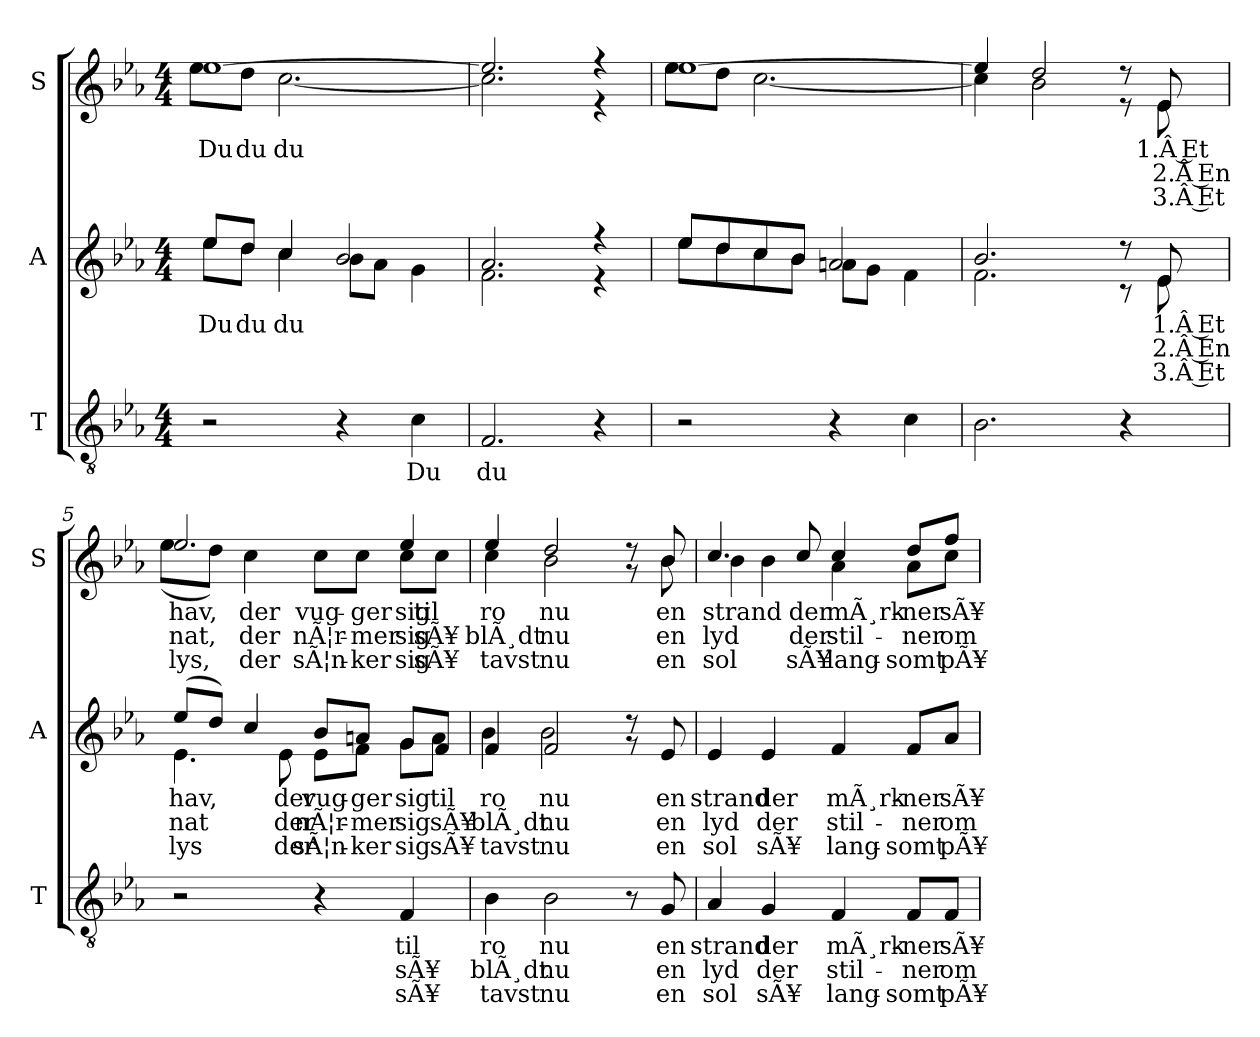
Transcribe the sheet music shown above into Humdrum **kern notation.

**kern	**text	**text	**text	**kern	**text	**text	**text	**kern	**text	**text	**text
*part3	*part3	*part3	*part3	*part2	*part2	*part2	*part2	*part1	*part1	*part1	*part1
*staff3	*staff3	*staff3	*staff3	*staff2	*staff2	*staff2	*staff2	*staff1	*staff1	*staff1	*staff1
*I"T	*	*	*	*I"A	*	*	*	*I"S	*	*	*
*I'T	*	*	*	*I'A	*	*	*	*I'S	*	*	*
*clefGv2	*	*	*	*clefG2	*	*	*	*clefG2	*	*	*
*k[b-e-a-]	*	*	*	*k[b-e-a-]	*	*	*	*k[b-e-a-]	*	*	*
*M4/4	*	*	*	*M4/4	*	*	*	*M4/4	*	*	*
*MM60	*	*	*	*MM60	*	*	*	*MM60	*	*	*
=1	=1	=1	=1	=1	=1	=1	=1	=1	=1	=1	=1
*	*	*	*	*^	*	*	*	*^	*	*	*
2r	.	.	.	8ee-/L	8ee-\L	Du	.	.	[1ee-	8ee-\L	Du	.	.
.	.	.	.	8dd/J	8dd\J	du	.	.	.	8dd\J	du	.	.
.	.	.	.	4cc/	4cc\	du	.	.	.	[2.cc\	du	.	.
4r	.	.	.	2b-/	8b-\L	.	.	.	.	.	.	.	.
.	.	.	.	.	8a-\J	.	.	.	.	.	.	.	.
4c\	Du	.	.	.	4g\	.	.	.	.	.	.	.	.
=2	=2	=2	=2	=2	=2	=2	=2	=2	=2	=2	=2	=2	=2
2.F/	du	.	.	2.a-/	2.f\	.	.	.	2.ee-/]	2.cc\]	.	.	.
4r	.	.	.	4r	4r	.	.	.	4r	4r	.	.	.
=3	=3	=3	=3	=3	=3	=3	=3	=3	=3	=3	=3	=3	=3
2r	.	.	.	8ee-/L	8ee-\L	.	.	.	[1ee-	8ee-\L	.	.	.
.	.	.	.	8dd/	8dd\	.	.	.	.	8dd\J	.	.	.
.	.	.	.	8cc/	8cc\	.	.	.	.	[2.cc\	.	.	.
.	.	.	.	8b-/J	8b-\J	.	.	.	.	.	.	.	.
4r	.	.	.	2an/	8a\L	.	.	.	.	.	.	.	.
.	.	.	.	.	8g\J	.	.	.	.	.	.	.	.
4c\	.	.	.	.	4f\	.	.	.	.	.	.	.	.
=4	=4	=4	=4	=4	=4	=4	=4	=4	=4	=4	=4	=4	=4
2.B-\	.	.	.	2.b-/	2.f\	.	.	.	4ee-/]	4cc\]	.	.	.
.	.	.	.	.	.	.	.	.	2dd/	2b-\	.	.	.
4r	.	.	.	8r	8r	.	.	.	8r	8r	.	.	.
.	.	.	.	8e-/	8e-\	1.Â Et	2.Â En	3.Â Et	8e-/	8e-\	1.Â Et	2.Â En	3.Â Et
=5	=5	=5	=5	=5	=5	=5	=5	=5	=5	=5	=5	=5	=5
2r	.	.	.	(>8ee-/L	4.e-\	hav,	nat	lys	2.ee-/	(<8ee-\L	hav,	nat,	lys,
.	.	.	.	8dd/J)	.	.	.	.	.	8dd\J)	.	.	.
.	.	.	.	4cc/	.	.	.	.	.	4cc\	der	der	der
.	.	.	.	.	8e-\	der	der	der	.	.	.	.	.
4r	.	.	.	8b-/L	8e-\L	vug-	nÃ¦r-	sÃ¦n-	.	8cc\L	vug-	nÃ¦r-	sÃ¦n-
.	.	.	.	8an/J	8f\J	-ger	-mer	-ker	.	8cc\J	-ger	-mer	-ker
4F/	til	sÃ¥	sÃ¥	8g/L	8g\L	sig	sig	sig	4ee-/	8cc\L	sig	sig	sig
.	.	.	.	8f/J	8a\J	til	sÃ¥	sÃ¥	.	8cc\J	til	sÃ¥	sÃ¥
!!LO:LB:g=z	!!
=6	=6	=6	=6	=6	=6	=6	=6	=6	=6	=6	=6	=6	=6
4B-\	ro	blÃ¸dt	tavst	4f/	4b-\	ro	blÃ¸dt	tavst	4ee-/	4cc\	ro	blÃ¸dt	tavst
2B-\	nu	nu	nu	2f/	2b-\	nu	nu	nu	2dd/	2b-\	nu	nu	nu
8r	.	.	.	8r	8r	.	.	.	8r	8r	.	.	.
8G/	en	en	en	8e-/	8ryy	en	en	en	8b-/	8b-\	en	en	en
*	*	*	*	*v	*v	*	*	*	*	*	*	*	*
=7	=7	=7	=7	=7	=7	=7	=7	=7	=7	=7	=7	=7
4A-/	strand	lyd	sol	4e-/	strand	lyd	sol	4.cc/	4b-\	strand	lyd	sol
4G/	der	der	sÃ¥	4e-/	der	der	sÃ¥	.	4b-\	.	.	.
.	.	.	.	.	.	.	.	8cc/	.	der	der	sÃ¥
4F/	mÃ¸rk-	stil-	lang-	4f/	mÃ¸rk-	stil-	lang-	4cc/	4a-\	mÃ¸rk-	stil-	lang-
8F/L	-ner	-ner	-somt	8f/L	-ner	-ner	-somt	8dd/L	8a-\L	-ner	-ner	-somt
8F/J	sÃ¥	om	pÃ¥	8a-/J	sÃ¥	om	pÃ¥	8ff/J	8cc\J	sÃ¥	om	pÃ¥
*	*	*	*	*	*	*	*	*v	*v	*	*	*
=	=	=	=	=	=	=	=	=	=	=	=
*-	*-	*-	*-	*-	*-	*-	*-	*-	*-	*-	*-
